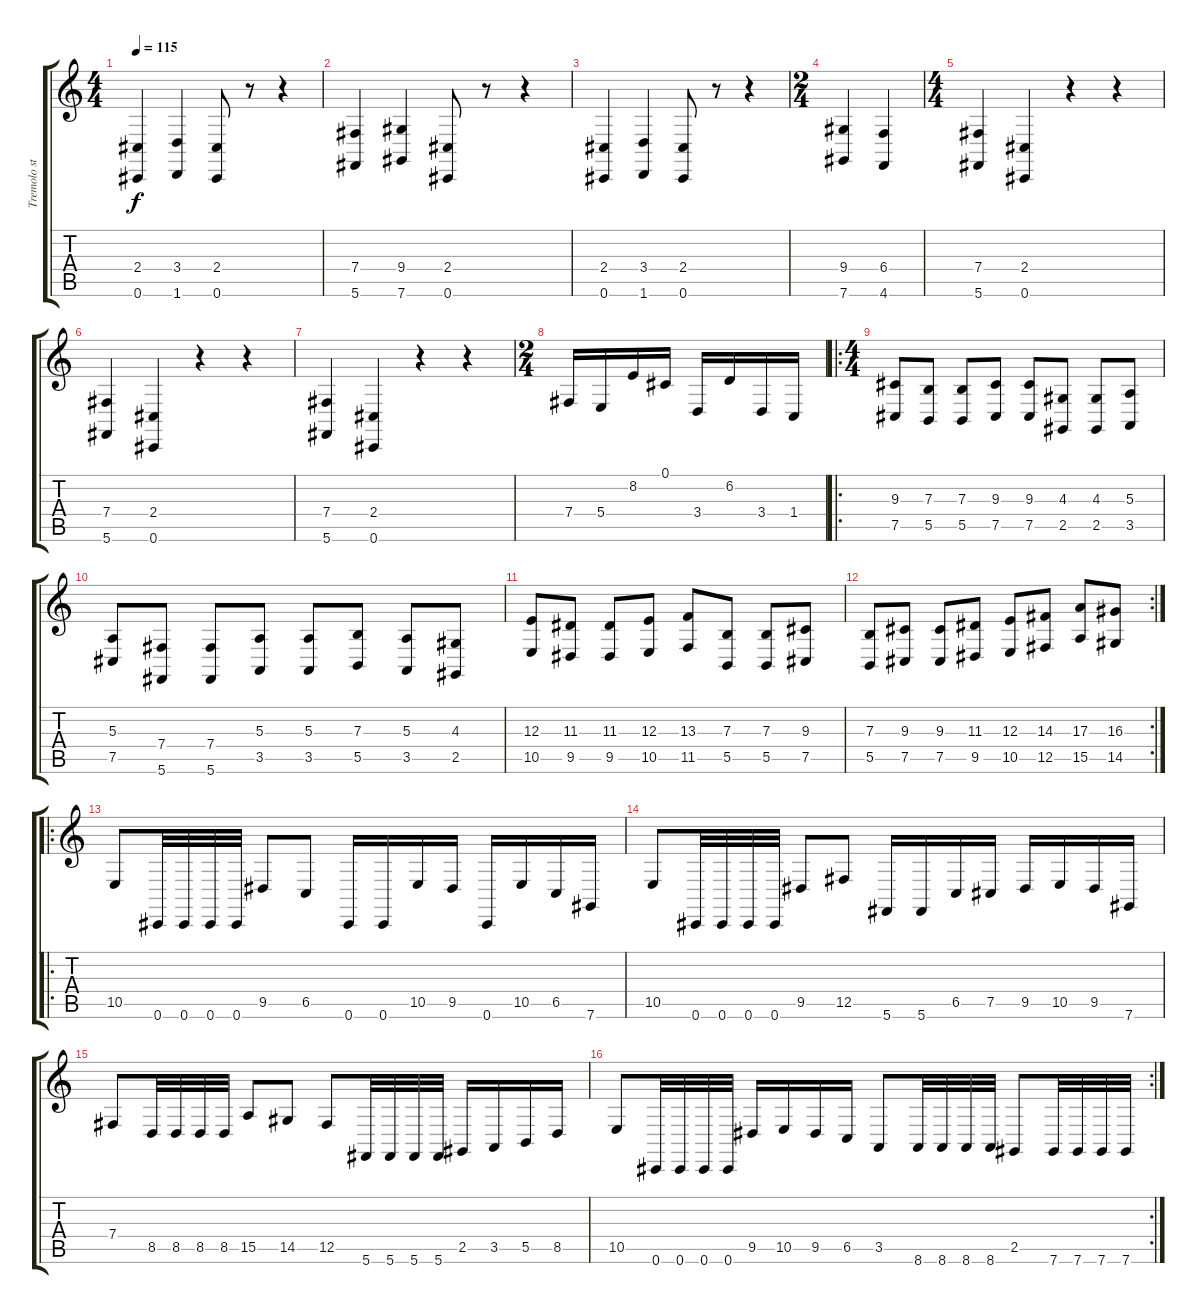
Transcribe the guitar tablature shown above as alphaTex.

\track ("Tremolo strings" "Tremolo st") {instrument tremolostrings}
\staff {score tabs}
\tuning (Db4 Ab3 E3 B2 Gb2 Db2) {hide}
\ts (4 4)
\tempo 115
\clef g2
\ks c
(2.4 0.6).4{dy f} (3.4 1.6).4 (2.4 0.6).8 r.8 r.4 |
(7.4 5.6).4 (9.4 7.6).4 (2.4 0.6).8 r.8 r.4 |
(2.4 0.6).4 (3.4 1.6).4 (2.4 0.6).8 r.8 r.4 |
\ts (2 4)
(9.4 7.6).4 (6.4 4.6).4 |
\ts (4 4)
(7.4 5.6).4 (2.4 0.6).4 r.4 r.4 |
(7.4 5.6).4 (2.4 0.6).4 r.4 r.4 |
(7.4 5.6).4 (2.4 0.6).4 r.4 r.4 |
\ts (2 4)
7.4.16 5.4.16 8.2.16 0.1.16 3.4.16 6.2.16 3.4.16 1.4.16 |
\ro
\ts (4 4)
(9.3 7.5).8 (7.3 5.5).8 (7.3 5.5).8 (9.3 7.5).8 (9.3 7.5).8 (4.3 2.5).8 (4.3 2.5).8 (5.3 3.5).8 |
(5.3 7.5).8 (7.4 5.6).8 (7.4 5.6).8 (5.3 3.5).8 (5.3 3.5).8 (7.3 5.5).8 (5.3 3.5).8 (4.3 2.5).8 |
(12.3 10.5).8 (11.3 9.5).8 (11.3 9.5).8 (12.3 10.5).8 (13.3 11.5).8 (7.3 5.5).8 (7.3 5.5).8 (9.3 7.5).8 |
\rc 2
(7.3 5.5).8 (9.3 7.5).8 (9.3 7.5).8 (11.3 9.5).8 (12.3 10.5).8 (14.3 12.5).8 (17.3 15.5).8 (16.3 14.5).8 |
\ro
10.5.8 0.6.32 0.6.32 0.6.32 0.6.32 9.5.8 6.5.8 0.6.16 0.6.16 10.5.16 9.5.16 0.6.16 10.5.16 6.5.16 7.6.16 |
10.5.8 0.6.32 0.6.32 0.6.32 0.6.32 9.5.8 12.5.8 5.6.16 5.6.16 6.5.16 7.5.16 9.5.16 10.5.16 9.5.16 7.6.16 |
7.4.8 8.5.32 8.5.32 8.5.32 8.5.32 15.5.8 14.5.8 12.5.8 5.6.32 5.6.32 5.6.32 5.6.32 2.5.16 3.5.16 5.5.16 8.5.16 |
\rc 2
10.5.8 0.6.32 0.6.32 0.6.32 0.6.32 9.5.16 10.5.16 9.5.16 6.5.16 3.5.8 8.6.32 8.6.32 8.6.32 8.6.32 2.5.8 7.6.32 7.6.32 7.6.32 7.6.32
